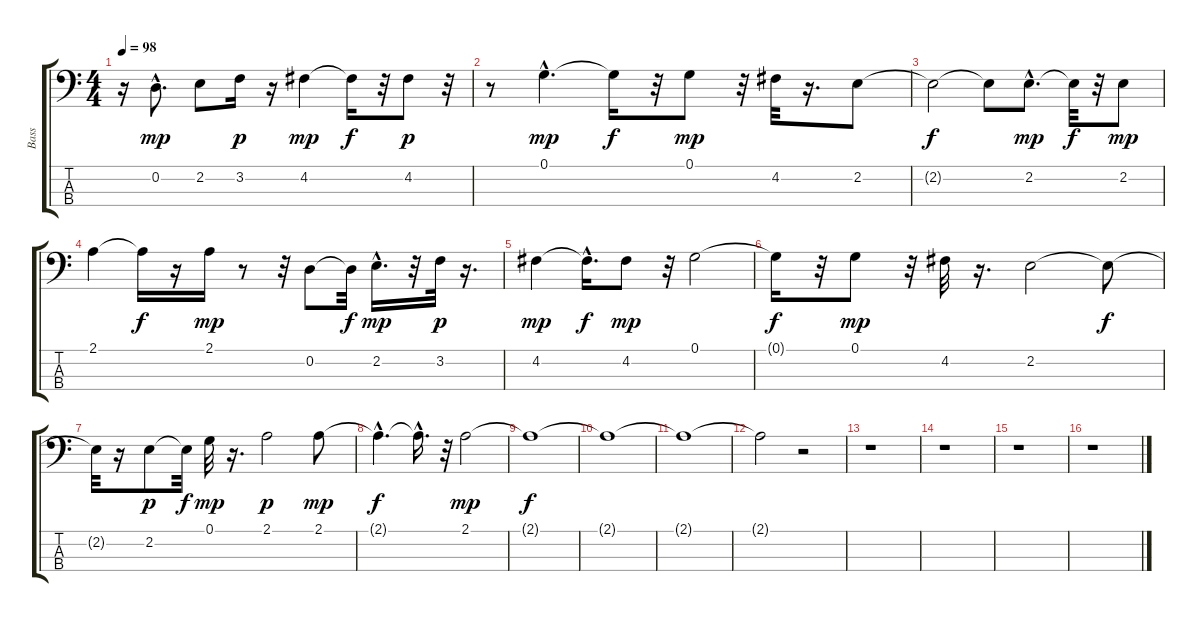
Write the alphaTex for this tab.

\track ("Bass" "Bass") {instrument fretlessbass}
\staff {score tabs}
\tuning (G2 D2 A1 E1) {hide}
\ts (4 4)
\tempo 98
\clef f4
\ks c
r.16{dy mp instrument fretlessbass} 0.2{hac}.8{d} 2.2.8 3.2.16{dy p} r.16 4.2.4{dy mp} 4.2{t}.16{dy f} r.32 4.2.8{dy p} r.32 |
r.8 0.1{hac}.4{d dy mp} 0.1{t}.16{dy f} r.32 0.1.8{dy mp} r.32 4.2.32 r.16{d} 2.2.8 |
2.2{t}.2{dy f} 2.2{t}.8 2.2{hac}.8{d dy mp} 2.2{t}.32{dy f} r.32 2.2.8{dy mp} |
2.1.4 2.1{t}.16{dy f} r.16 2.1.16{dy mp} r.8 r.32 0.2.8 0.2{t}.32{dy f} 2.2{hac}.16{d dy mp} r.32 3.2.32{dy p} r.16{d} |
4.2.4{dy mp} 4.2{hac t}.16{d dy f} 4.2.8{dy mp} r.32 0.1.2 |
0.1{t}.16{dy f} r.32 0.1.8{dy mp} r.32 4.2.32 r.16{d} 2.2.2 2.2{t}.8{dy f} |
2.2{t}.32 r.16 2.2.8{dy p} 2.2{t}.32{dy f} 0.1.32{dy mp} r.16{d} 2.1.2{dy p} 2.1.8{dy mp} |
2.1{hac t}.4{d dy f} 2.1{hac t}.16{d} r.32 2.1.2{dy mp} |
2.1{t}.1{dy f} |
2.1{t}.1 |
2.1{t}.1 |
2.1{t}.2 r.2 |
r.1 |
r.1 |
r.1 |
r.1
